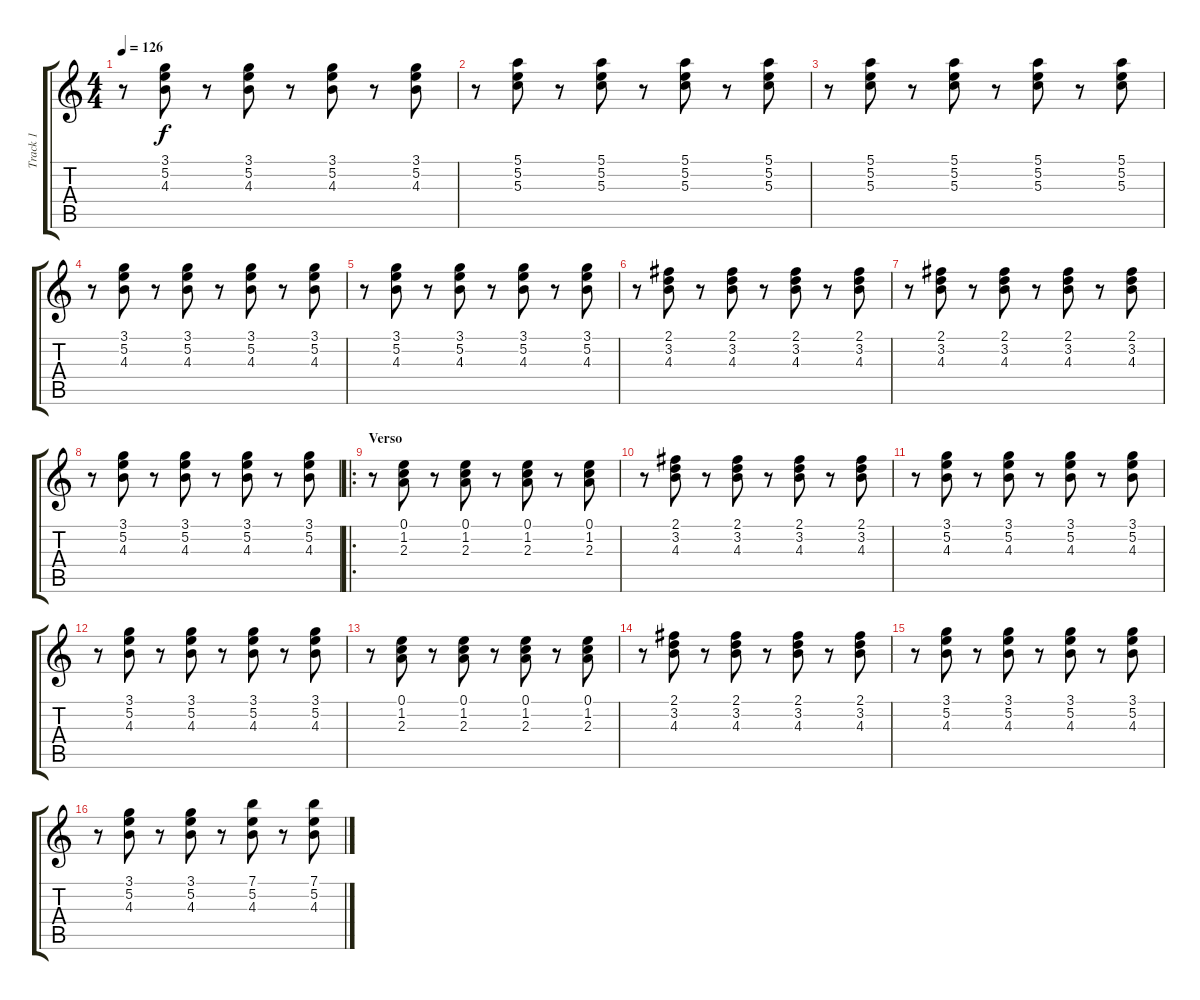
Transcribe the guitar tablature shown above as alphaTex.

\track ("Track 1" "Track 1") {instrument acousticguitarnylon}
\staff {score tabs}
\tuning (E4 B3 G3 D3 A2 E2) {hide}
\ts (4 4)
\tempo 126
\clef g2
\ks c
r.8{dy f} (3.1 5.2 4.3).8 r.8 (3.1 5.2 4.3).8 r.8 (3.1 5.2 4.3).8 r.8 (3.1 5.2 4.3).8 |
r.8 (5.1 5.2 5.3).8 r.8 (5.1 5.2 5.3).8 r.8 (5.1 5.2 5.3).8 r.8 (5.1 5.2 5.3).8 |
r.8 (5.1 5.2 5.3).8 r.8 (5.1 5.2 5.3).8 r.8 (5.1 5.2 5.3).8 r.8 (5.1 5.2 5.3).8 |
r.8 (3.1 5.2 4.3).8 r.8 (3.1 5.2 4.3).8 r.8 (3.1 5.2 4.3).8 r.8 (3.1 5.2 4.3).8 |
r.8 (3.1 5.2 4.3).8 r.8 (3.1 5.2 4.3).8 r.8 (3.1 5.2 4.3).8 r.8 (3.1 5.2 4.3).8 |
r.8 (2.1 3.2 4.3).8 r.8 (2.1 3.2 4.3).8 r.8 (2.1 3.2 4.3).8 r.8 (2.1 3.2 4.3).8 |
r.8 (2.1 3.2 4.3).8 r.8 (2.1 3.2 4.3).8 r.8 (2.1 3.2 4.3).8 r.8 (2.1 3.2 4.3).8 |
r.8 (3.1 5.2 4.3).8 r.8 (3.1 5.2 4.3).8 r.8 (3.1 5.2 4.3).8 r.8 (3.1 5.2 4.3).8 |
\ro
\section ("" "Verso")
r.8 (0.1 1.2 2.3).8 r.8 (0.1 1.2 2.3).8 r.8 (0.1 1.2 2.3).8 r.8 (0.1 1.2 2.3).8 |
r.8 (2.1 3.2 4.3).8 r.8 (2.1 3.2 4.3).8 r.8 (2.1 3.2 4.3).8 r.8 (2.1 3.2 4.3).8 |
r.8 (3.1 5.2 4.3).8 r.8 (3.1 5.2 4.3).8 r.8 (3.1 5.2 4.3).8 r.8 (3.1 5.2 4.3).8 |
r.8 (3.1 5.2 4.3).8 r.8 (3.1 5.2 4.3).8 r.8 (3.1 5.2 4.3).8 r.8 (3.1 5.2 4.3).8 |
r.8 (0.1 1.2 2.3).8 r.8 (0.1 1.2 2.3).8 r.8 (0.1 1.2 2.3).8 r.8 (0.1 1.2 2.3).8 |
r.8 (2.1 3.2 4.3).8 r.8 (2.1 3.2 4.3).8 r.8 (2.1 3.2 4.3).8 r.8 (2.1 3.2 4.3).8 |
r.8 (3.1 5.2 4.3).8 r.8 (3.1 5.2 4.3).8 r.8 (3.1 5.2 4.3).8 r.8 (3.1 5.2 4.3).8 |
r.8 (3.1 5.2 4.3).8 r.8 (3.1 5.2 4.3).8 r.8 (7.1 5.2 4.3).8 r.8 (7.1 5.2 4.3).8
